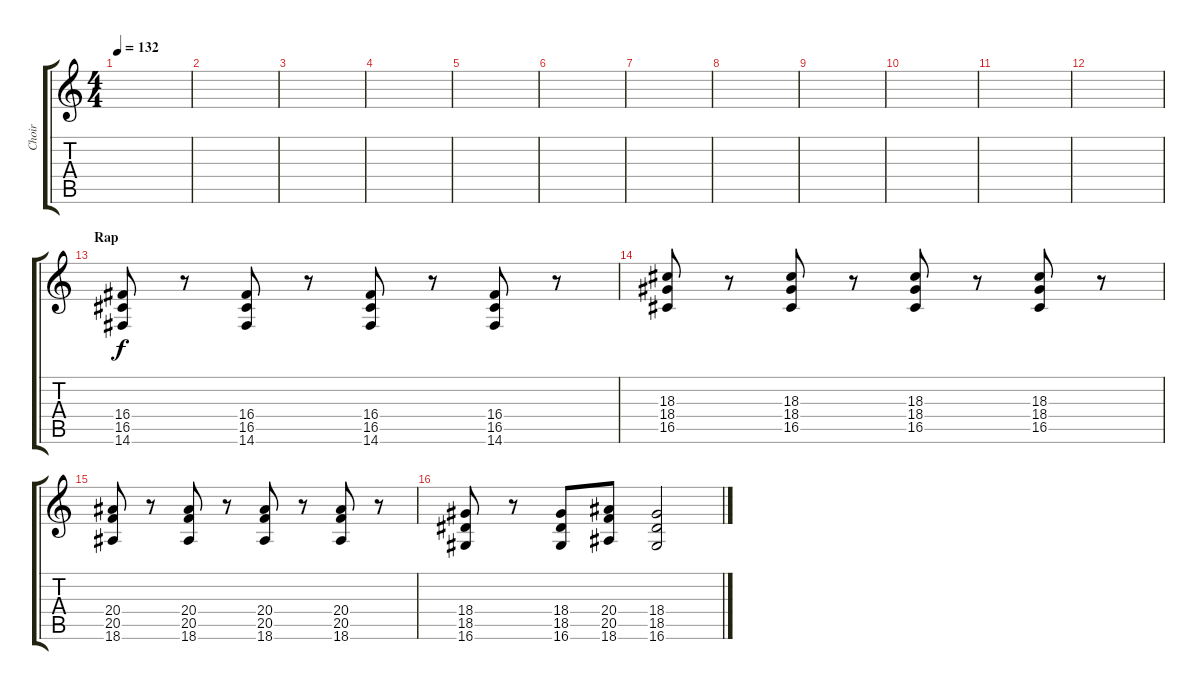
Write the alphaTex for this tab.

\track ("Choir" "Choir") {instrument choiraahs}
\staff {score tabs}
\tuning (E4 B3 G3 D3 A2 E2) {hide}
\ts (4 4)
\tempo 132
\clef g2
\ks c
|
|
|
|
|
|
|
|
|
|
|
|
\section ("" "Rap")
(16.4 16.5 14.6).8 r.8 (16.4 16.5 14.6).8 r.8 (16.4 16.5 14.6).8 r.8 (16.4 16.5 14.6).8 r.8 |
(18.3 18.4 16.5).8 r.8 (18.3 18.4 16.5).8 r.8 (18.3 18.4 16.5).8 r.8 (18.3 18.4 16.5).8 r.8 |
(20.4 20.5 18.6).8 r.8 (20.4 20.5 18.6).8 r.8 (20.4 20.5 18.6).8 r.8 (20.4 20.5 18.6).8 r.8 |
(18.4 18.5 16.6).8 r.8 (18.4 18.5 16.6).8 (20.4 20.5 18.6).8 (18.4 18.5 16.6).2
